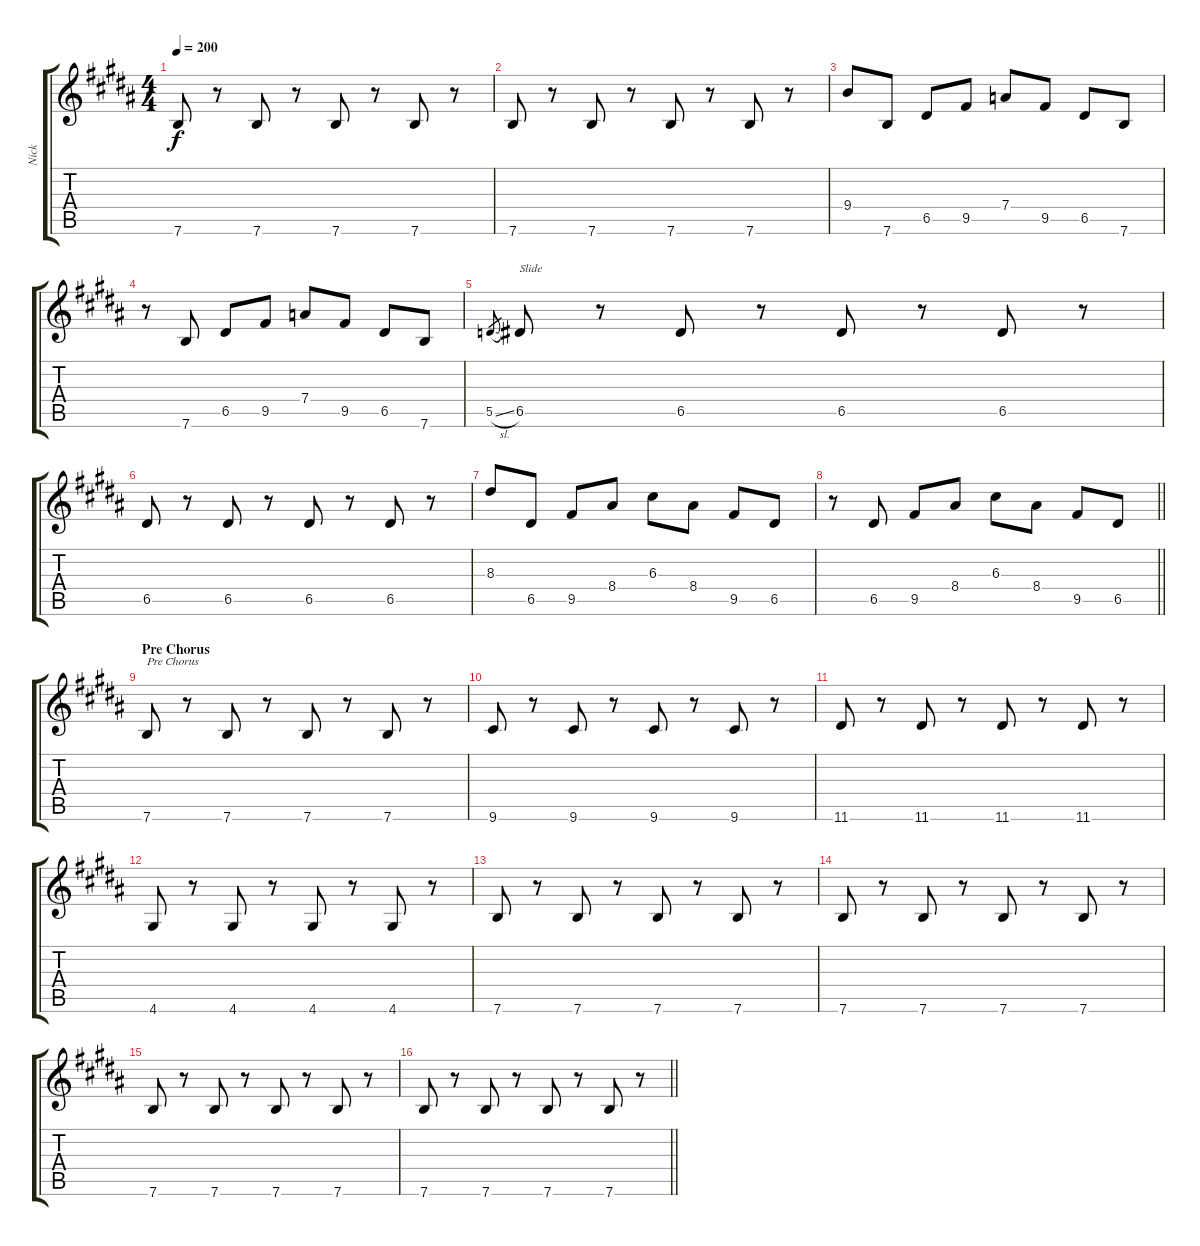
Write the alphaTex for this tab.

\track ("Nick" "Nick") {instrument distortionguitar}
\staff {score tabs}
\tuning (E4 B3 G3 D3 A2 E2) {hide}
\ts (4 4)
\tempo 200
\clef g2
\ks b
7.6.8{dy f} r.8 7.6.8 r.8 7.6.8 r.8 7.6.8 r.8 |
7.6.8 r.8 7.6.8 r.8 7.6.8 r.8 7.6.8 r.8 |
9.4.8 7.6.8 6.5.8 9.5.8 7.4.8 9.5.8 6.5.8 7.6.8 |
r.8 7.6.8 6.5.8 9.5.8 7.4.8 9.5.8 6.5.8 7.6.8 |
5.5{sl}.8{gr} 6.5.8{txt "Slide"} r.8 6.5.8 r.8 6.5.8 r.8 6.5.8 r.8 |
6.5.8 r.8 6.5.8 r.8 6.5.8 r.8 6.5.8 r.8 |
8.3.8 6.5.8 9.5.8 8.4.8 6.3.8 8.4.8 9.5.8 6.5.8 |
\barLineRight lightlight
r.8 6.5.8 9.5.8 8.4.8 6.3.8 8.4.8 9.5.8 6.5.8 |
\section ("" "Pre Chorus")
7.6.8{txt "Pre Chorus"} r.8 7.6.8 r.8 7.6.8 r.8 7.6.8 r.8 |
9.6.8 r.8 9.6.8 r.8 9.6.8 r.8 9.6.8 r.8 |
11.6.8 r.8 11.6.8 r.8 11.6.8 r.8 11.6.8 r.8 |
4.6.8 r.8 4.6.8 r.8 4.6.8 r.8 4.6.8 r.8 |
7.6.8 r.8 7.6.8 r.8 7.6.8 r.8 7.6.8 r.8 |
7.6.8 r.8 7.6.8 r.8 7.6.8 r.8 7.6.8 r.8 |
7.6.8 r.8 7.6.8 r.8 7.6.8 r.8 7.6.8 r.8 |
\barLineRight lightlight
7.6.8 r.8 7.6.8 r.8 7.6.8 r.8 7.6.8 r.8
